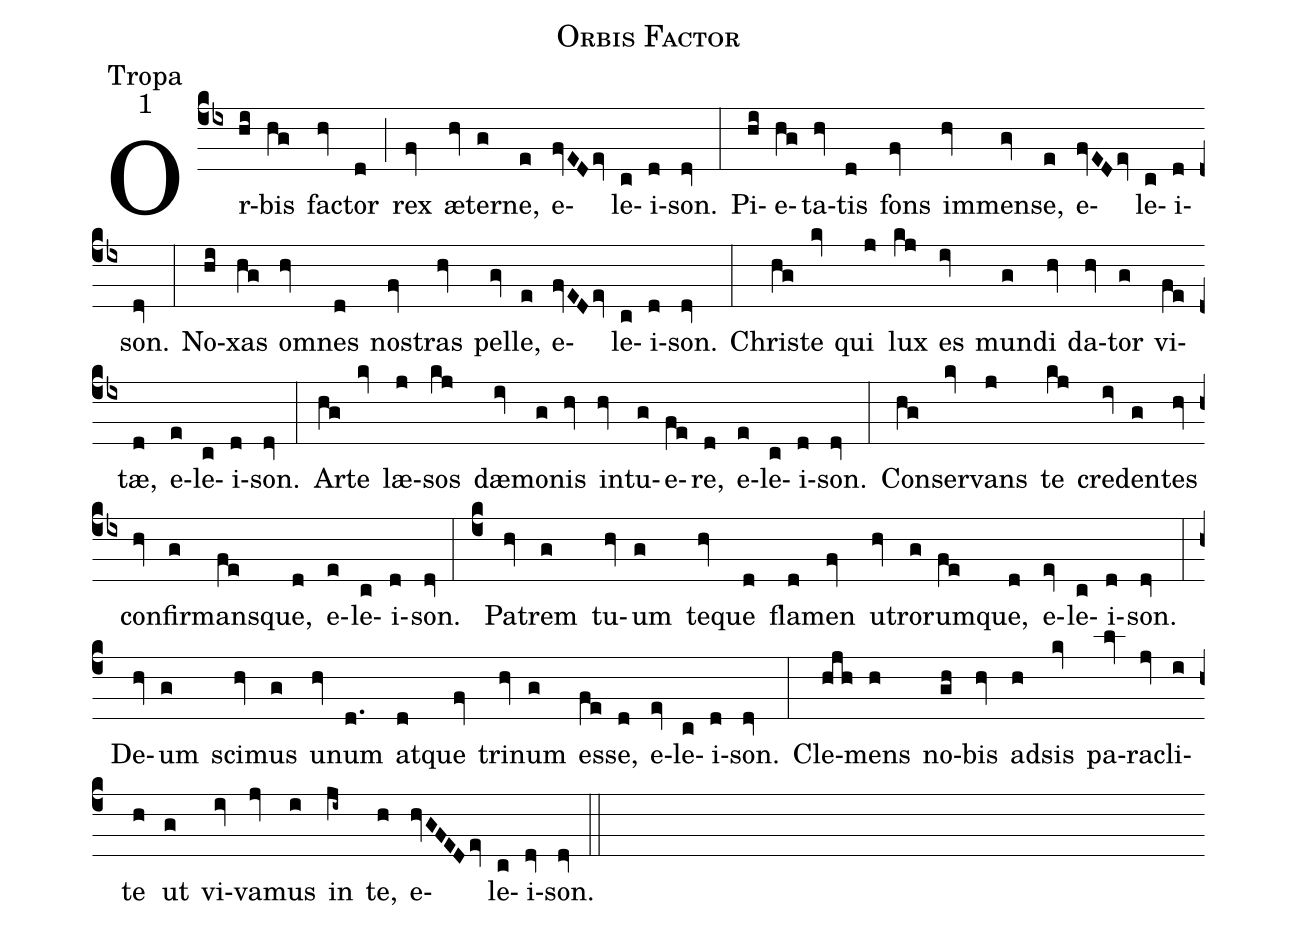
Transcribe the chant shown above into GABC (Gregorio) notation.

name:Orbis Factor;
office-part:Tropa;
mode:1;
%%
(cb4)Or(hi)bis(hg) fac(hv)tor(d) (;) rex(fv) æ(hv)ter(g)ne,(e) e(fvEDev)le(c)i(d)son.(dv) (:)
Pi(hi)e(hg)ta(hv)tis(d) fons(fv) im(hv)men(gv)se,(e) e(fvEDev)le(c)i(d)son.(dv) (:)
No(hi)xas(hg) om(hv)nes(d) nos(fv)tras(hv) pel(gv)le,(e) e(fvEDev)le(c)i(d)son.(dv) (:)

Chris(hg)te(kv) qui(j) lux(kj) es(iv) mun(g)di(hv) da(hv)tor(g) vi(fe)tæ,(d) e(e)le(c)i(d)son.(dv) (:)

Ar(hg)te(kv) læ(j)sos(kj) dæ(iv)mo(g)nis(hv) in(hv)tu(g)e(fe)re,(d) e(e)le(c)i(d)son.(dv) (:)

Con(hg)ser(kv)vans(j) te(kj) cre(iv)den(g)tes(hv) con(hv)fir(g)mans(fe)que,(d) e(e)le(c)i(d)son.(dv) (:) (c4)

Pa(hv)trem(g) tu(hv)um(g) te(hv)que(d) fla(d)men(fv) u(hv)tro(g)rum(fe)que,(d) e(ev)le(c)i(d)son.(dv) (:)

De(hv)um(g) sci(hv)mus(g) u(hv)num(d.) at(d)que(fv) tri(hv)num(g) es(fe)se,(d) e(ev)le(c)i(d)son.(dv) (:)

Cle(hjh)mens(h) no(gh)bis(hv) ad(h)sis(kv) pa(lv)ra(jv)cli(i)te(h)  ut(g) vi(iv)va(jv)mus(i) in(ji~) te,(h)  e(hvGFEDev)le(c)i(dv)son.(dv) (::)
